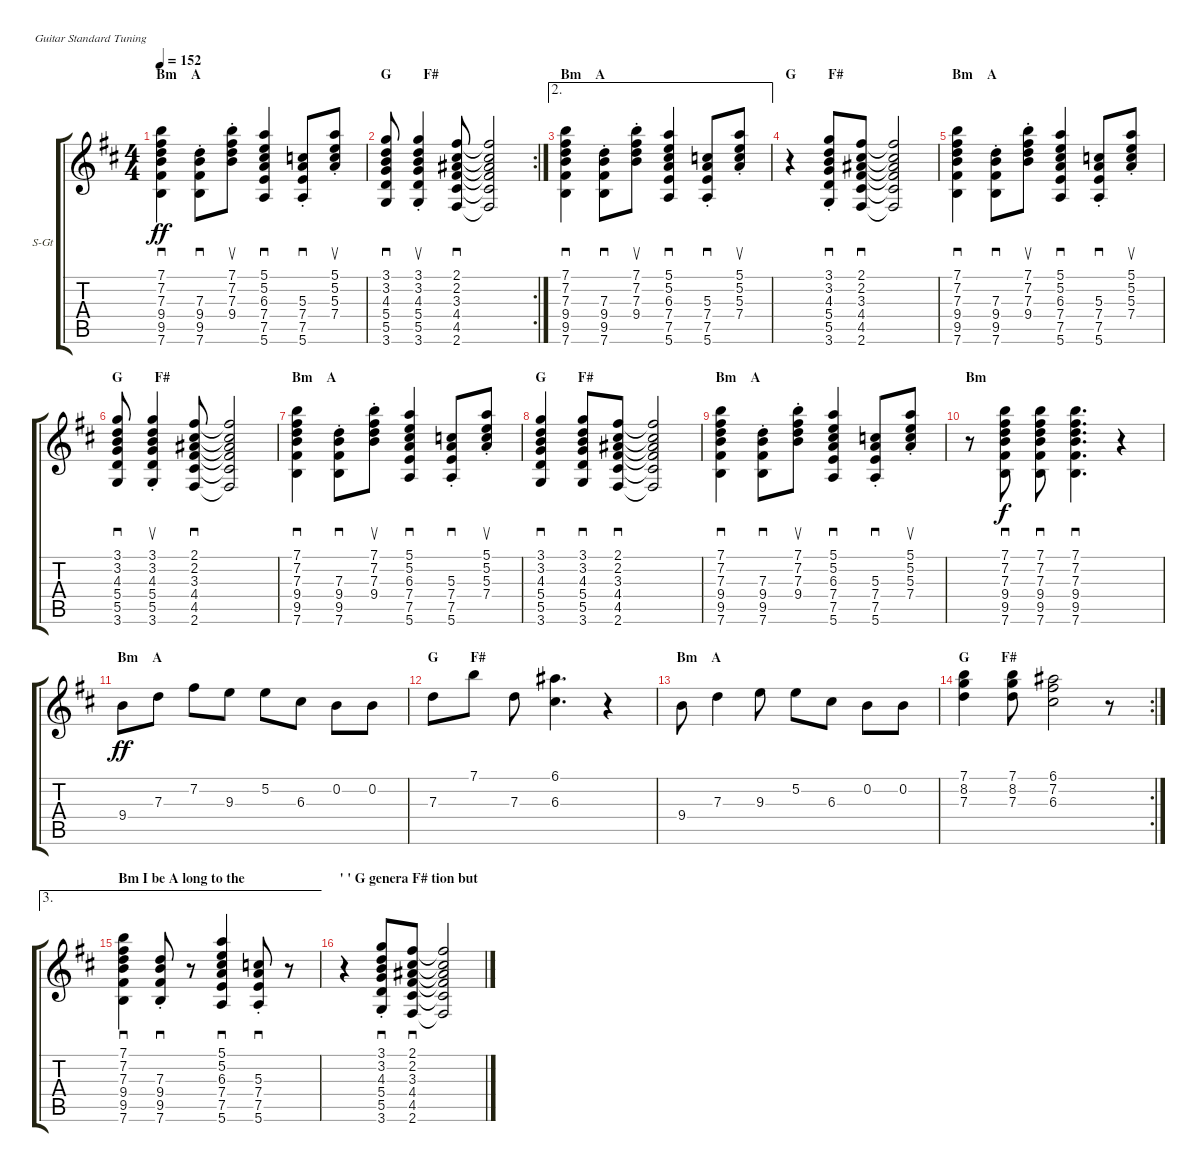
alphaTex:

\bracketExtendMode groupsimilarinstruments
\firstSystemTrackNameOrientation horizontal
\otherSystemsTrackNameOrientation horizontal
\track ("Guitar - Ivan Julian" "S-Gt") {instrument acousticguitarsteel}
\staff {score tabs}
\tuning (E4 B3 G3 D3 A2 E2)
\ts (4 4)
\section ("" "Bm    A")
\tempo 152
\clef g2
\ks d
(7.6 9.5 9.4 7.3 7.2 7.1).4{sd dy ff} (7.6{st} 9.5{st} 9.4{st} 7.3{st}).8{sd} (9.4{st} 7.3{st} 7.2{st} 7.1{st}).8{su} (5.6 7.5 7.4 6.3 5.2 5.1).4{sd} (5.6{st} 7.5{st} 7.4{st} 5.3{st}).8{sd} (7.4{st} 5.3{st} 5.2{st} 5.1{st}).8{su} |
\rc 2
\section ("" "G         F#")
(3.6 5.5 5.4 4.3 3.2 3.1).8{sd} (3.6{st} 5.5{st} 5.4{st} 4.3{st} 3.2{st} 3.1{st}).4{su} (2.6 4.5 4.4 3.3 2.2 2.1).8{sd} (2.6{t} 4.5{t} 4.4{t} 3.3{t} 2.2{t} 2.1{t}).2 |
\ae 2
\section ("" "Bm    A")
(7.6 9.5 9.4 7.3 7.2 7.1).4{sd} (7.6{st} 9.5{st} 9.4{st} 7.3{st}).8{sd} (9.4{st} 7.3{st} 7.2{st} 7.1{st}).8{su} (5.6 7.5 7.4 6.3 5.2 5.1).4{sd} (5.6{st} 7.5{st} 7.4{st} 5.3{st}).8{sd} (7.4{st} 5.3{st} 5.2{st} 5.1{st}).8{su} |
\section ("" "G         F#")
r.4 (3.6{st} 5.5{st} 5.4{st} 4.3{st} 3.2{st} 3.1{st}).8{sd} (2.6 4.5 4.4 3.3 2.2 2.1).8{sd} (2.6{t} 4.5{t} 4.4{t} 3.3{t} 2.2{t} 2.1{t}).2 |
\section ("" "Bm    A")
(7.6 9.5 9.4 7.3 7.2 7.1).4{sd} (7.6{st} 9.5{st} 9.4{st} 7.3{st}).8{sd} (9.4{st} 7.3{st} 7.2{st} 7.1{st}).8{su} (5.6 7.5 7.4 6.3 5.2 5.1).4{sd} (5.6{st} 7.5{st} 7.4{st} 5.3{st}).8{sd} (7.4{st} 5.3{st} 5.2{st} 5.1{st}).8{su} |
\section ("" "G         F#")
(3.6 5.5 5.4 4.3 3.2 3.1).8{sd} (3.6{st} 5.5{st} 5.4{st} 4.3{st} 3.2{st} 3.1{st}).4{su} (2.6 4.5 4.4 3.3 2.2 2.1).8{sd} (2.6{t} 4.5{t} 4.4{t} 3.3{t} 2.2{t} 2.1{t}).2 |
\section ("" "Bm    A")
(7.6 9.5 9.4 7.3 7.2 7.1).4{sd} (7.6{st} 9.5{st} 9.4{st} 7.3{st}).8{sd} (9.4{st} 7.3{st} 7.2{st} 7.1{st}).8{su} (5.6 7.5 7.4 6.3 5.2 5.1).4{sd} (5.6{st} 7.5{st} 7.4{st} 5.3{st}).8{sd} (7.4{st} 5.3{st} 5.2{st} 5.1{st}).8{su} |
\section ("" "G         F#")
(3.6 5.5 5.4 4.3 3.2 3.1).4{sd} (3.6 5.5 5.4 4.3 3.2 3.1).8{sd} (2.6 4.5 4.4 3.3 2.2 2.1).8{sd} (2.6{t} 4.5{t} 4.4{t} 3.3{t} 2.2{t} 2.1{t}).2 |
\section ("" "Bm    A")
(7.6 9.5 9.4 7.3 7.2 7.1).4{sd} (7.6{st} 9.5{st} 9.4{st} 7.3{st}).8{sd} (9.4{st} 7.3{st} 7.2{st} 7.1{st}).8{su} (5.6 7.5 7.4 6.3 5.2 5.1).4{sd} (5.6{st} 7.5{st} 7.4{st} 5.3{st}).8{sd} (7.4{st} 5.3{st} 5.2{st} 5.1{st}).8{su} |
\section ("" "Bm")
r.8 (7.6 9.5 9.4 7.3 7.2 7.1).8{sd dy f} (7.6 9.5 9.4 7.3 7.2 7.1).8{sd} (7.6 9.5 9.4 7.3 7.2 7.1).4{d sd} r.4 |
\section ("" "Bm    A")
9.4.8{dy ff} 7.3.8 7.2.8 9.3.8 5.2.8 6.3.8 0.2.8 0.2.8 |
\section ("" "G         F#")
7.3.8 7.1.8 7.3.8 (6.3 6.1).4{d} r.4 |
\section ("" "Bm    A")
9.4.8 7.3.4 9.3.8 5.2.8 6.3.8 0.2.8 0.2.8 |
\rc 2
\section ("" "G         F#")
(8.2 7.1 7.3).4 (8.2 7.1 7.3).8 (7.2 6.1 6.3).2 r.8 |
\ae 3
\section ("" "Bm I be A long to the")
(7.6 9.5 9.4 7.3 7.2 7.1).4{sd} (7.6{st} 9.5{st} 9.4{st} 7.3{st}).8{sd} r.8 (5.6 7.5 7.4 6.3 5.2 5.1).4{sd} (5.6{st} 7.5{st} 7.4{st} 5.3{st}).8{sd} r.8 |
\section ("" "' ' G genera F# tion but")
r.4 (3.6{st} 5.5{st} 5.4{st} 4.3{st} 3.2{st} 3.1{st}).8{sd} (2.6 4.5 4.4 3.3 2.2 2.1).8{sd} (2.6{t} 4.5{t} 4.4{t} 3.3{t} 2.2{t} 2.1{t}).2
